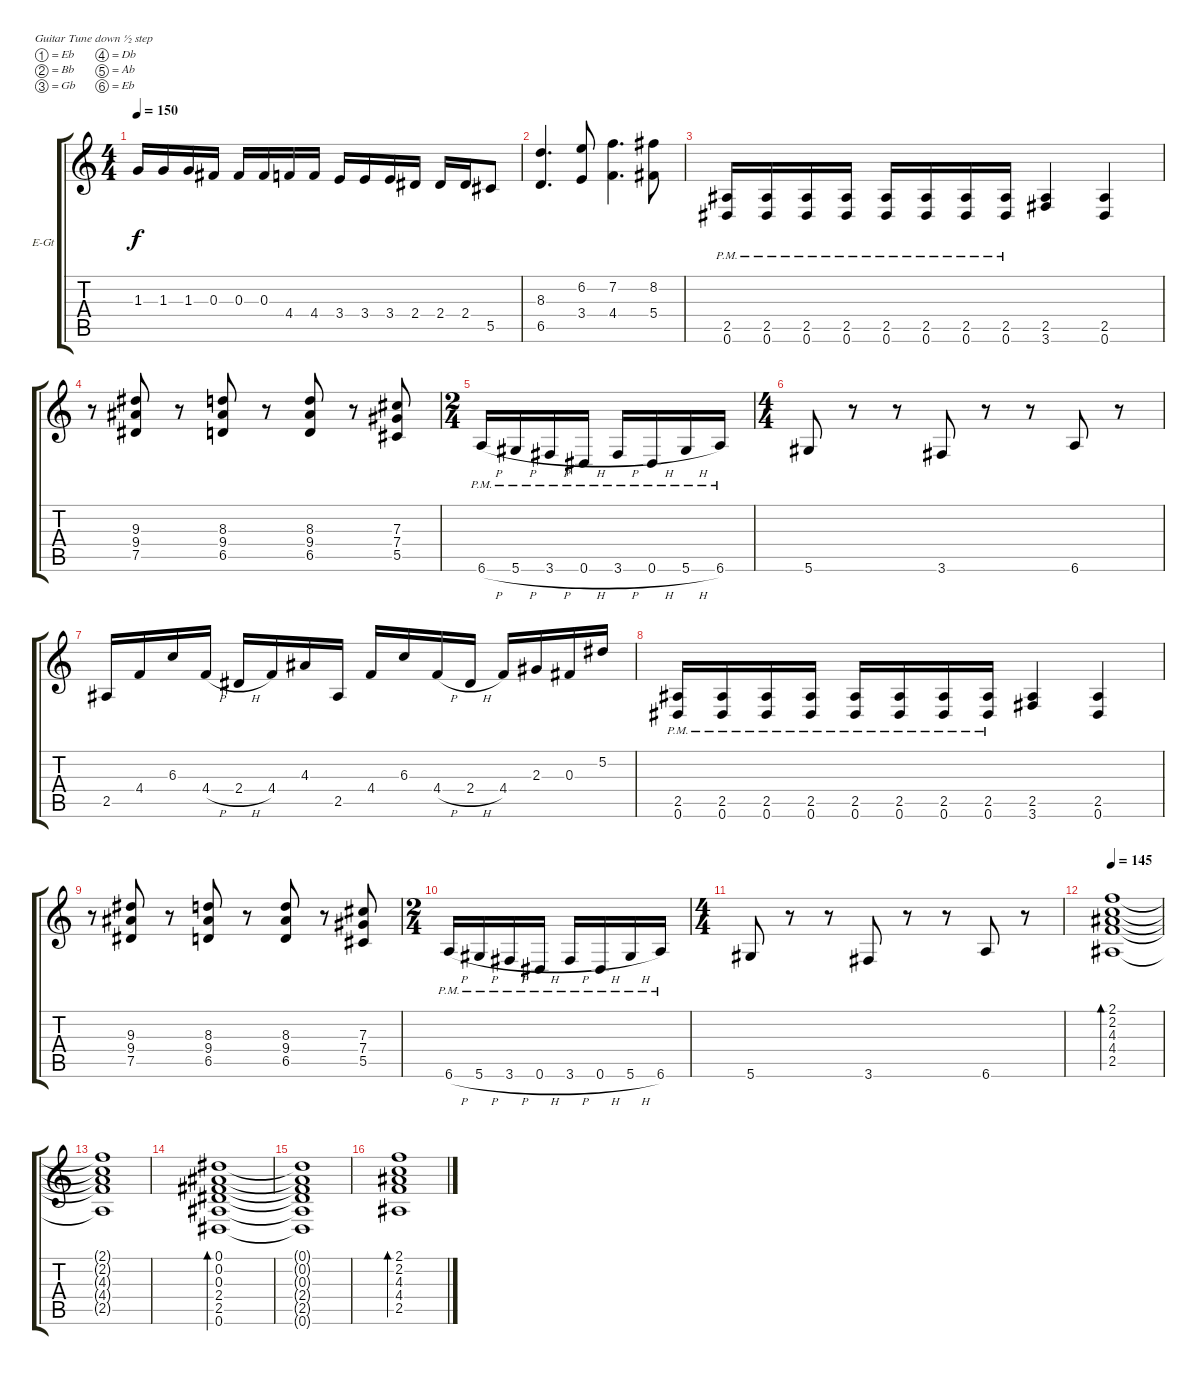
\defaultSystemsLayout 4
\bracketExtendMode groupsimilarinstruments
\firstSystemTrackNameOrientation horizontal
\otherSystemsTrackNameOrientation horizontal
\track ("Tim Millar" "E-Gt") {instrument distortionguitar}
\staff {score tabs}
\tuning (Eb4 Bb3 Gb3 Db3 Ab2 Eb2)
\ts (4 4)
\tempo 150
\clef g2
\ks c
1.3.16{dy f} 1.3.16 1.3.16 0.3.16 0.3.16 0.3.16 4.4.16 4.4.16 3.4.16 3.4.16 3.4.16 2.4.16 2.4.16 2.4.16 5.5.8 |
(6.5 8.3).4{d} (6.2 3.4).8 (4.4 7.2).4{d} (8.2 5.4).8 |
(2.5{pm} 0.6{pm}).16 (2.5{pm} 0.6{pm}).16 (2.5{pm} 0.6{pm}).16 (2.5{pm} 0.6{pm}).16 (2.5{pm} 0.6{pm}).16 (2.5{pm} 0.6{pm}).16 (2.5{pm} 0.6{pm}).16 (2.5{pm} 0.6{pm}).16 (2.5 3.6).4 (2.5 0.6).4 |
r.8 (7.5 9.4 9.3).8 r.8 (8.3 9.4 6.5).8 r.8 (6.5 9.4 8.3).8 r.8 (7.4 5.5 7.3).8 |
\ts (2 4)
6.6{h pm}.16 5.6{h pm}.16 3.6{h pm}.16 0.6{h pm}.16 3.6{h pm}.16 0.6{h pm}.16 5.6{h pm}.16 6.6{pm}.16 |
\ts (4 4)
5.6.8 r.8 r.8 3.6.8 r.8 r.8 6.6.8 r.8 |
2.5.16 4.4.16 6.3.16 4.4{h}.16 2.4{h}.16 4.4.16 4.3.16 2.5.16 4.4.16 6.3.16 4.4{h}.16 2.4{h}.16 4.4.16 2.3.16 0.3.16 5.2.16 |
(2.5{pm} 0.6{pm}).16 (2.5{pm} 0.6{pm}).16 (2.5{pm} 0.6{pm}).16 (2.5{pm} 0.6{pm}).16 (2.5{pm} 0.6{pm}).16 (2.5{pm} 0.6{pm}).16 (2.5{pm} 0.6{pm}).16 (2.5{pm} 0.6{pm}).16 (2.5 3.6).4 (2.5 0.6).4 |
r.8 (7.5 9.4 9.3).8 r.8 (8.3 9.4 6.5).8 r.8 (6.5 9.4 8.3).8 r.8 (7.4 5.5 7.3).8 |
\ts (2 4)
6.6{h pm}.16 5.6{h pm}.16 3.6{h pm}.16 0.6{h pm}.16 3.6{h pm}.16 0.6{h pm}.16 5.6{h pm}.16 6.6{pm}.16 |
\ts (4 4)
\scale
0.331811 5.6.8 r.8 r.8 3.6.8 r.8 r.8 6.6.8 r.8 |
\tempo 145
\scale
0.192251 (2.5 4.4 4.3 2.2 2.1).1{bd 30} |
\scale
0.150641 (2.5{t} 4.4{t} 4.3{t} 2.2{t} 2.1{t}).1 |
\scale
0.168269 (2.5 2.4 0.3 0.2 0.1 0.6).1{bd 30} |
\scale
0.147436 (2.5{t} 2.4{t} 0.3{t} 0.2{t} 0.1{t} 0.6{t}).1 |
\scale
0.130128 (2.1 2.2 4.3 4.4 2.5).1{bd 30}
